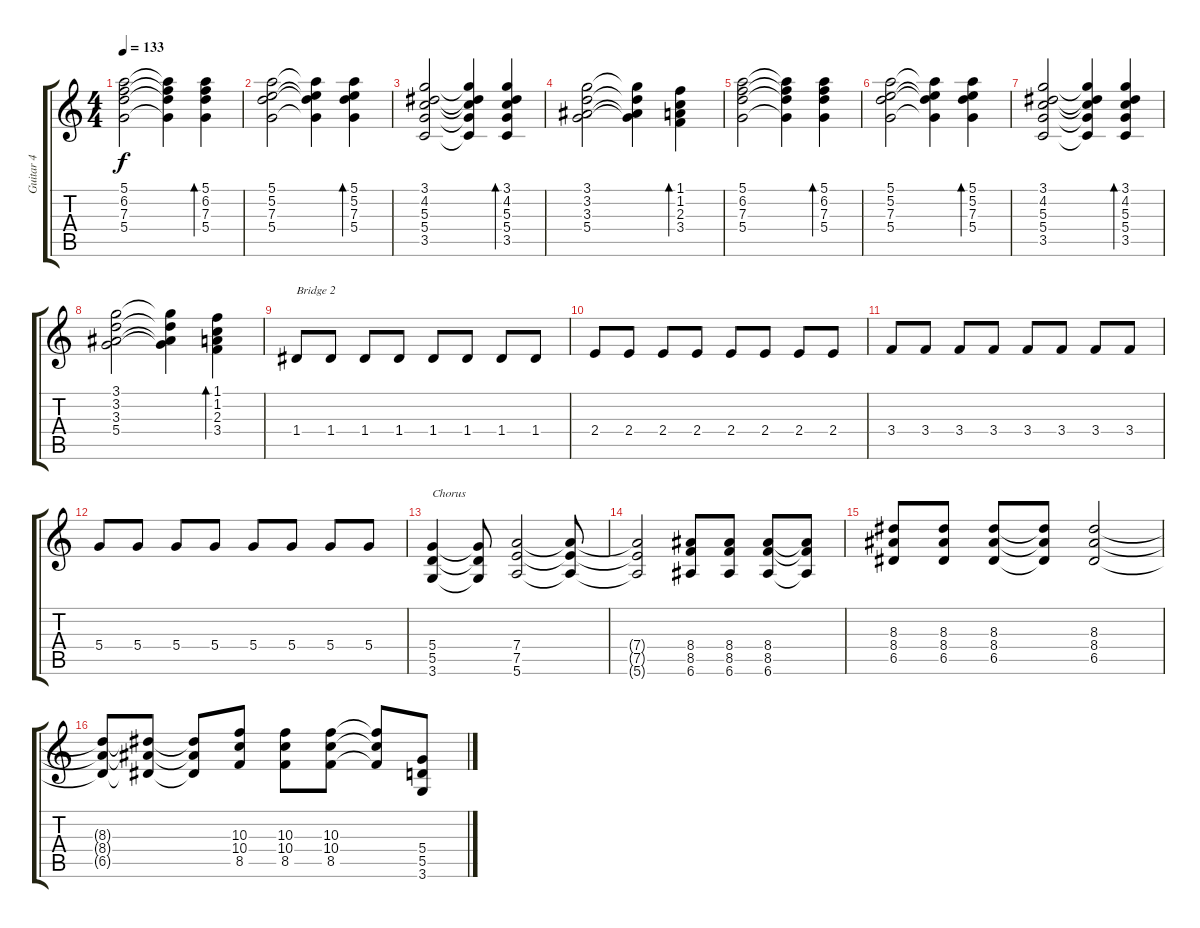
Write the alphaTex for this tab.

\track ("Guitar 4" "Guitar 4") {instrument distortionguitar}
\staff {score tabs}
\tuning (E4 B3 G3 D3 A2 E2) {hide}
\ts (4 4)
\tempo 133
\clef g2
\ks c
(5.1 6.2 7.3 5.4).2{dy f} (5.1{t} 6.2{t} 7.3{t} 5.4{t}).4 (5.1 6.2 7.3 5.4).4{bd 480} |
(5.1 5.2 7.3 5.4).2 (5.1{t} 5.2{t} 7.3{t} 5.4{t}).4 (5.1 5.2 7.3 5.4).4{bd 480} |
(3.1 4.2 5.3 5.4 3.5).2 (3.1{t} 4.2{t} 5.3{t} 5.4{t} 3.5{t}).4 (3.1 4.2 5.3 5.4 3.5).4{bd 480} |
(3.1 3.2 3.3 5.4).2 (3.1{t} 3.2{t} 3.3{t} 5.4{t}).4 (1.1 1.2 2.3 3.4).4{bd 480} |
(5.1 6.2 7.3 5.4).2 (5.1{t} 6.2{t} 7.3{t} 5.4{t}).4 (5.1 6.2 7.3 5.4).4{bd 480} |
(5.1 5.2 7.3 5.4).2 (5.1{t} 5.2{t} 7.3{t} 5.4{t}).4 (5.1 5.2 7.3 5.4).4{bd 480} |
(3.1 4.2 5.3 5.4 3.5).2 (3.1{t} 4.2{t} 5.3{t} 5.4{t} 3.5{t}).4 (3.1 4.2 5.3 5.4 3.5).4{bd 480} |
(3.1 3.2 3.3 5.4).2 (3.1{t} 3.2{t} 3.3{t} 5.4{t}).4 (1.1 1.2 2.3 3.4).4{bd 480} |
1.4.8{txt "Bridge 2"} 1.4.8 1.4.8 1.4.8 1.4.8 1.4.8 1.4.8 1.4.8 |
2.4.8 2.4.8 2.4.8 2.4.8 2.4.8 2.4.8 2.4.8 2.4.8 |
3.4.8 3.4.8 3.4.8 3.4.8 3.4.8 3.4.8 3.4.8 3.4.8 |
5.4.8 5.4.8 5.4.8 5.4.8 5.4.8 5.4.8 5.4.8 5.4.8 |
(5.4 5.5 3.6).4{txt "Chorus"} (5.4{t} 5.5{t} 3.6{t}).8 (7.4 7.5 5.6).2 (7.4{t} 7.5{t} 5.6{t}).8 |
(7.4{t} 7.5{t} 5.6{t}).2 (8.4 8.5 6.6).8 (8.4 8.5 6.6).8 (8.4 8.5 6.6).8 (8.4{t} 8.5{t} 6.6{t}).8 |
(8.3 8.4 6.5).8 (8.3 8.4 6.5).8 (8.3 8.4 6.5).8 (8.3{t} 8.4{t} 6.5{t}).8 (8.3 8.4 6.5).2 |
(8.3{t} 8.4{t} 6.5{t}).8 (8.3{t} 8.4{t} 6.5{t}).8 (8.3{t} 8.4{t} 6.5{t}).8 (10.3 10.4 8.5).8 (10.3 10.4 8.5).8 (10.3 10.4 8.5).8 (10.3{t} 10.4{t} 8.5{t}).8 (5.4 5.5 3.6).8
